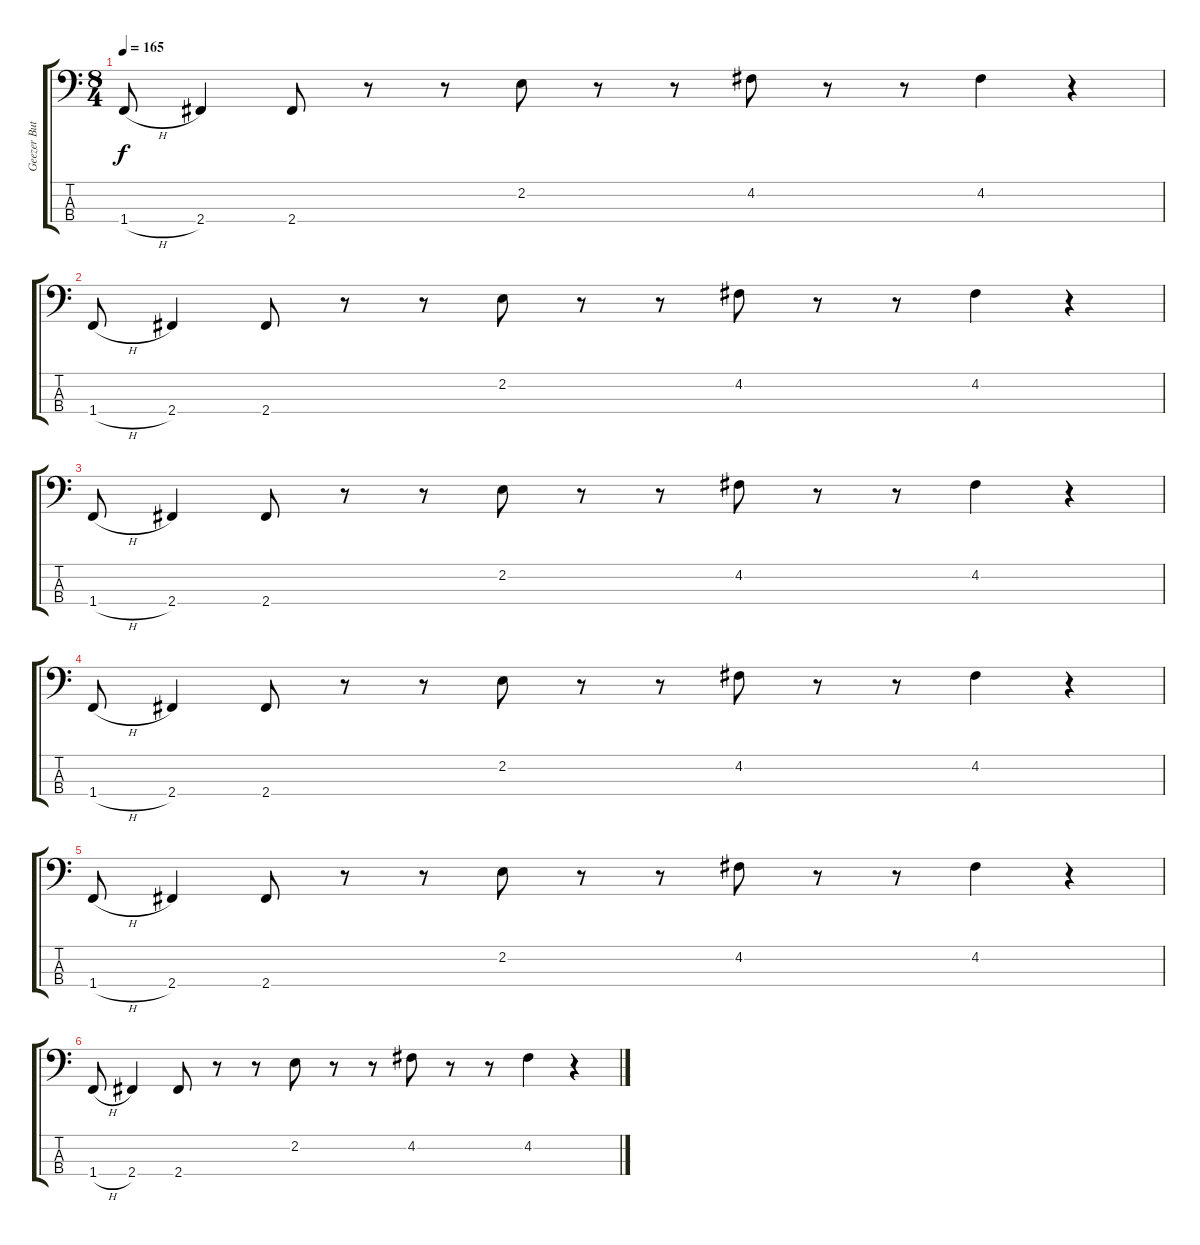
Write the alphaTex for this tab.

\track ("Geezer Butler" "Geezer But") {instrument electricbassfinger}
\staff {score tabs}
\tuning (G2 D2 A1 E1) {hide}
\ts (8 4)
\tempo 165
\clef f4
\ks c
1.4{h}.8{dy f} 2.4.4 2.4.8 r.8 r.8 2.2.8 r.8 r.8 4.2.8 r.8 r.8 4.2.4 r.4 |
1.4{h}.8 2.4.4 2.4.8 r.8 r.8 2.2.8 r.8 r.8 4.2.8 r.8 r.8 4.2.4 r.4 |
1.4{h}.8 2.4.4 2.4.8 r.8 r.8 2.2.8 r.8 r.8 4.2.8 r.8 r.8 4.2.4 r.4 |
1.4{h}.8 2.4.4 2.4.8 r.8 r.8 2.2.8 r.8 r.8 4.2.8 r.8 r.8 4.2.4 r.4 |
1.4{h}.8 2.4.4 2.4.8 r.8 r.8 2.2.8 r.8 r.8 4.2.8 r.8 r.8 4.2.4 r.4 |
1.4{h}.8 2.4.4 2.4.8 r.8 r.8 2.2.8 r.8 r.8 4.2.8 r.8 r.8 4.2.4 r.4
